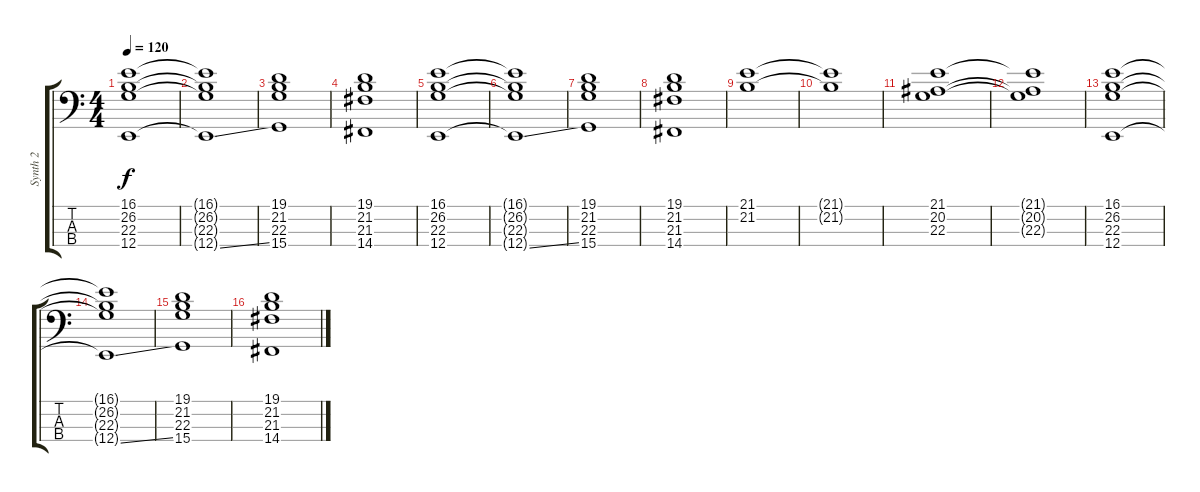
\track ("Synth 2" "Synth 2") {instrument synthstrings1}
\staff {score tabs}
\tuning (G2 D2 A1 E1) {hide}
\ts (4 4)
\tempo 120
\clef f4
\ks c
(16.1 26.2 22.3 12.4).1{dy f} |
(16.1{t} 26.2{t} 22.3{t} 12.4{ss t}).1 |
(19.1 21.2 22.3 15.4).1 |
(19.1 21.2 21.3 14.4).1 |
(16.1 26.2 22.3 12.4).1 |
(16.1{t} 26.2{t} 22.3{t} 12.4{ss t}).1 |
(19.1 21.2 22.3 15.4).1 |
(19.1 21.2 21.3 14.4).1 |
(21.1 21.2).1 |
(21.1{t} 21.2{t}).1 |
(21.1 20.2 22.3).1 |
(21.1{t} 20.2{t} 22.3{t}).1 |
(16.1 26.2 22.3 12.4).1 |
(16.1{t} 26.2{t} 22.3{t} 12.4{ss t}).1 |
(19.1 21.2 22.3 15.4).1 |
(19.1 21.2 21.3 14.4).1
